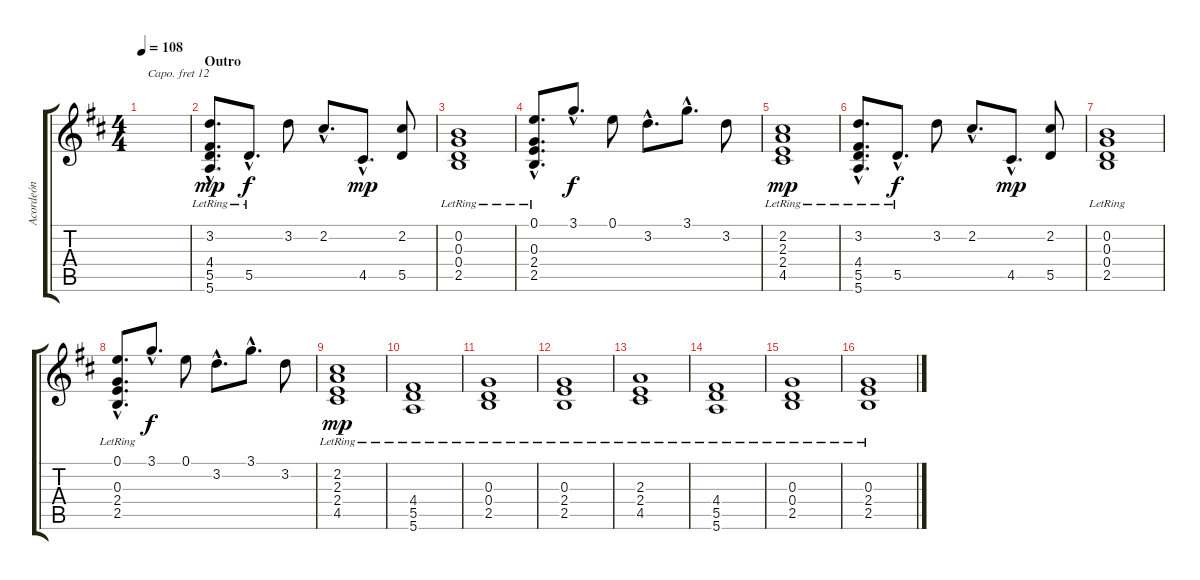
\track ("Acordeón" "Acordeón") {instrument accordion}
\staff {score tabs}
\capo 12
\tuning (E4 B3 G3 D3 A2 E2) {hide}
\ts (4 4)
\tempo 108
\clef g2
\ks bminor
|
\section ("" "Outro")
(3.2{hac lr} 4.4{hac lr} 5.5{hac lr} 5.6{hac lr}).8{d dy mp} 5.5{hac lr}.8{d dy f} 3.2.8 2.2{hac}.8{d} 4.5{hac}.8{d dy mp} (2.2 5.5).8 |
(0.2{lr} 0.3{lr} 0.4{lr} 2.5{lr}).1 |
(0.1{hac lr} 0.3{hac lr} 2.4{hac lr} 2.5{hac lr}).8{d} 3.1{hac}.8{d dy f} 0.1.8 3.2{hac}.8{d} 3.1{hac}.8{d} 3.2.8 |
(2.2{lr} 2.3{lr} 2.4{lr} 4.5{lr}).1{dy mp} |
(3.2{hac lr} 4.4{hac lr} 5.5{hac lr} 5.6{hac lr}).8{d} 5.5{hac lr}.8{d dy f} 3.2.8 2.2{hac}.8{d} 4.5{hac}.8{d dy mp} (2.2 5.5).8 |
(0.2{lr} 0.3{lr} 0.4{lr} 2.5{lr}).1 |
(0.1{hac lr} 0.3{hac lr} 2.4{hac lr} 2.5{hac lr}).8{d} 3.1{hac}.8{d dy f} 0.1.8 3.2{hac}.8{d} 3.1{hac}.8{d} 3.2.8 |
(2.2{lr} 2.3{lr} 2.4{lr} 4.5{lr}).1{dy mp} |
(4.4{lr} 5.5{lr} 5.6{lr}).1 |
(0.3{lr} 0.4{lr} 2.5{lr}).1 |
(0.3{lr} 2.4{lr} 2.5{lr}).1 |
(2.3{lr} 2.4{lr} 4.5{lr}).1 |
(4.4{lr} 5.5{lr} 5.6{lr}).1 |
(0.3{lr} 0.4{lr} 2.5{lr}).1 |
(0.3{lr} 2.4{lr} 2.5{lr}).1
